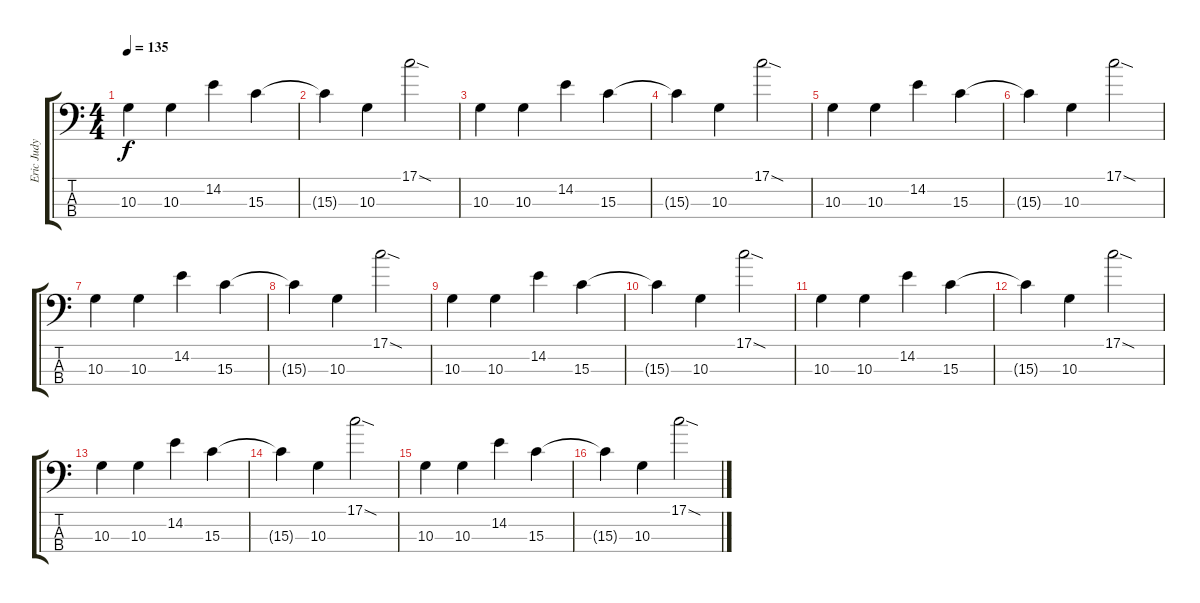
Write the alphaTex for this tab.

\track ("Eric Judy" "Eric Judy") {instrument electricguitarjazz}
\staff {score tabs}
\tuning (G2 D2 A1 E1) {hide}
\ts (4 4)
\tempo 135
\clef f4
\ks c
10.3.4{dy f} 10.3.4 14.2.4 15.3.4 |
15.3{t}.4 10.3.4 17.1{sod}.2 |
10.3.4 10.3.4 14.2.4 15.3.4 |
15.3{t}.4 10.3.4 17.1{sod}.2 |
10.3.4 10.3.4 14.2.4 15.3.4 |
15.3{t}.4 10.3.4 17.1{sod}.2 |
10.3.4 10.3.4 14.2.4 15.3.4 |
15.3{t}.4 10.3.4 17.1{sod}.2 |
10.3.4 10.3.4 14.2.4 15.3.4 |
15.3{t}.4 10.3.4 17.1{sod}.2 |
10.3.4 10.3.4 14.2.4 15.3.4 |
15.3{t}.4 10.3.4 17.1{sod}.2 |
10.3.4 10.3.4 14.2.4 15.3.4 |
15.3{t}.4 10.3.4 17.1{sod}.2 |
10.3.4 10.3.4 14.2.4 15.3.4 |
15.3{t}.4 10.3.4 17.1{sod}.2
